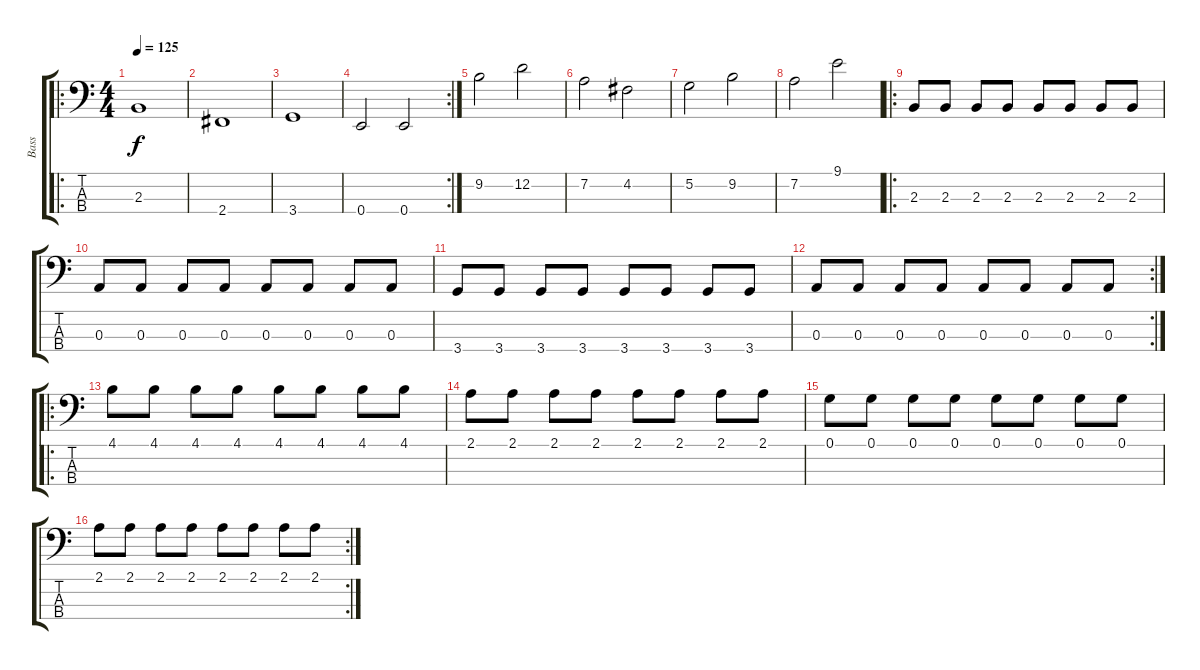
\track ("Bass" "Bass") {instrument electricbassfinger}
\staff {score tabs}
\tuning (G2 D2 A1 E1) {hide}
\ro
\ts (4 4)
\tempo 125
\clef f4
\ks c
2.3.1{dy f instrument electricbassfinger} |
2.4.1 |
3.4.1 |
\rc 2
0.4.2 0.4.2 |
9.2.2 12.2.2 |
7.2.2 4.2.2 |
5.2.2 9.2.2 |
7.2.2 9.1.2 |
\ro
2.3.8 2.3.8 2.3.8 2.3.8 2.3.8 2.3.8 2.3.8 2.3.8 |
0.3.8 0.3.8 0.3.8 0.3.8 0.3.8 0.3.8 0.3.8 0.3.8 |
3.4.8 3.4.8 3.4.8 3.4.8 3.4.8 3.4.8 3.4.8 3.4.8 |
\rc 2
0.3.8 0.3.8 0.3.8 0.3.8 0.3.8 0.3.8 0.3.8 0.3.8 |
\ro
4.1.8 4.1.8 4.1.8 4.1.8 4.1.8 4.1.8 4.1.8 4.1.8 |
2.1.8 2.1.8 2.1.8 2.1.8 2.1.8 2.1.8 2.1.8 2.1.8 |
0.1.8 0.1.8 0.1.8 0.1.8 0.1.8 0.1.8 0.1.8 0.1.8 |
\rc 2
2.1.8 2.1.8 2.1.8 2.1.8 2.1.8 2.1.8 2.1.8 2.1.8
